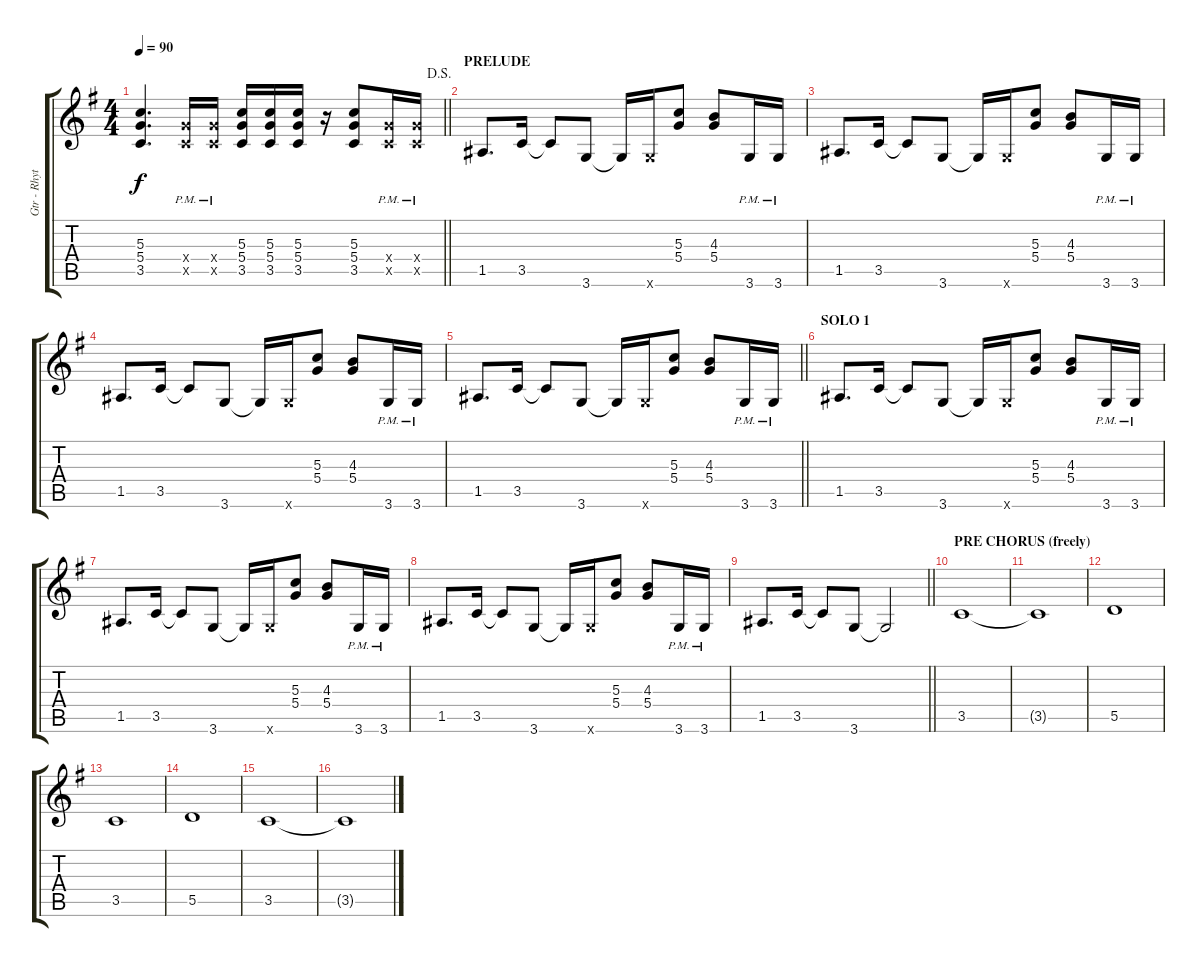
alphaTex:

\track ("Gtr - Rhythm" "Gtr - Rhyt") {instrument overdrivenguitar}
\staff {score tabs}
\tuning (E4 B3 G3 D3 A2 E2) {hide}
\ts (4 4)
\jump dalsegno
\tempo 90
\clef g2
\barLineRight lightlight
\ks g
(5.3 5.4 3.5).4{d dy f} (5.4{pm x} 3.5{pm x}).16 (5.4{pm x} 3.5{pm x}).16 (5.3 5.4 3.5).16 (5.3 5.4 3.5).16 (5.3 5.4 3.5).16 r.16 (5.3 5.4 3.5).8 (5.4{pm x} 3.5{pm x}).16 (5.4{pm x} 3.5{pm x}).16 |
\section ("" "PRELUDE")
1.5.8{d} 3.5.16 3.5{t}.8 3.6.8 3.6{t}.16 3.6{x}.16 (5.3 5.4).8 (4.3 5.4).8 3.6{pm}.16 3.6{pm}.16 |
1.5.8{d} 3.5.16 3.5{t}.8 3.6.8 3.6{t}.16 3.6{x}.16 (5.3 5.4).8 (4.3 5.4).8 3.6{pm}.16 3.6{pm}.16 |
1.5.8{d} 3.5.16 3.5{t}.8 3.6.8 3.6{t}.16 3.6{x}.16 (5.3 5.4).8 (4.3 5.4).8 3.6{pm}.16 3.6{pm}.16 |
\barLineRight lightlight
1.5.8{d} 3.5.16 3.5{t}.8 3.6.8 3.6{t}.16 3.6{x}.16 (5.3 5.4).8 (4.3 5.4).8 3.6{pm}.16 3.6{pm}.16 |
\section ("" "SOLO 1")
1.5.8{d} 3.5.16 3.5{t}.8 3.6.8 3.6{t}.16 3.6{x}.16 (5.3 5.4).8 (4.3 5.4).8 3.6{pm}.16 3.6{pm}.16 |
1.5.8{d} 3.5.16 3.5{t}.8 3.6.8 3.6{t}.16 3.6{x}.16 (5.3 5.4).8 (4.3 5.4).8 3.6{pm}.16 3.6{pm}.16 |
1.5.8{d} 3.5.16 3.5{t}.8 3.6.8 3.6{t}.16 3.6{x}.16 (5.3 5.4).8 (4.3 5.4).8 3.6{pm}.16 3.6{pm}.16 |
\barLineRight lightlight
1.5.8{d} 3.5.16 3.5{t}.8 3.6.8 3.6{t}.2 |
\section ("" "PRE CHORUS (freely)")
3.5.1 |
3.5{t}.1 |
5.5.1 |
3.5.1 |
5.5.1 |
3.5.1 |
3.5{t}.1
